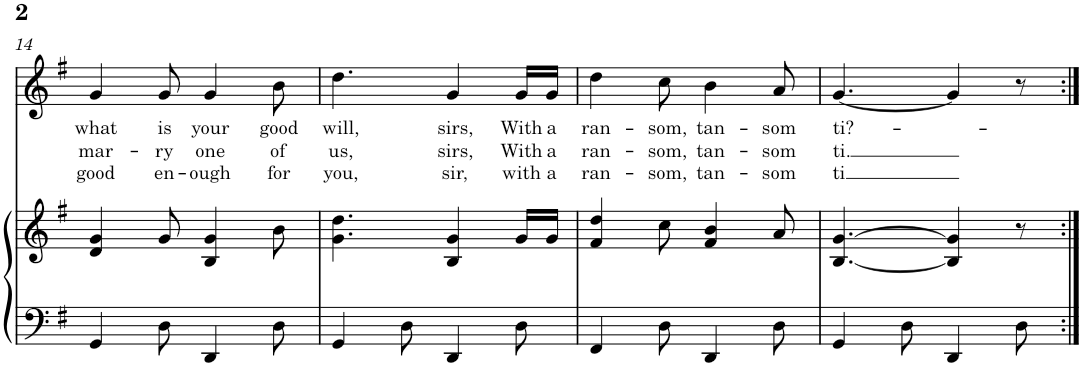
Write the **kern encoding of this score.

**kern	**kern	**kern	**text	**text	**text
*part2	*part2	*part1	*part1	*part1	*part1
*staff3	*staff2	*staff1	*staff1	*staff1	*staff1
*I"Piano	*	*I"Violin	*	*	*
*I'Pno	*	*I'Vln	*	*	*
!!LO:PB:g=z
*clefF4	*clefG2	*clefG2	*	*	*
*k[f#]	*k[f#]	*k[f#]	*	*	*
*M6/8	*M6/8	*M6/8	*	*	*
=14	=14	=14	=14	=14	=14
!	!	!	!LO:LY:b	!LO:LY:b	!LO:LY:b
4GG/	4d/ 4g/	4g/	what	mar-	good
!	!	!	!LO:LY:b	!LO:LY:b	!LO:LY:b
8D\	8g/	8g/	is	-ry	en-
!	!	!	!LO:LY:b	!LO:LY:b	!LO:LY:b
4DD/	4B/ 4g/	4g/	your	one	-ough
!	!	!	!LO:LY:b	!LO:LY:b	!LO:LY:b
8D\	8b\	8b\	good	of	for
=15	=15	=15	=15	=15	=15
!	!	!	!LO:LY:b	!LO:LY:b	!LO:LY:b
4GG/	4.g\ 4.dd\	4.dd\	will,	us,	you,
8D\	.	.	.	.	.
!	!	!	!LO:LY:b	!LO:LY:b	!LO:LY:b
4DD/	4B/ 4g/	4g/	sirs,	sirs,	sir,
!	!	!	!LO:LY:b	!LO:LY:b	!LO:LY:b
8D\	16g/LL	16g/LL	With	With	with
!	!	!	!LO:LY:b	!LO:LY:b	!LO:LY:b
.	16g/JJ	16g/JJ	a	a	a
=16	=16	=16	=16	=16	=16
!	!	!	!LO:LY:b	!LO:LY:b	!LO:LY:b
4FF#/	4f#/ 4dd/	4dd\	ran-	ran-	ran-
!	!	!	!LO:LY:b	!LO:LY:b	!LO:LY:b
8D\	8cc\	8cc\	-som,	-som,	-som,
!	!	!	!LO:LY:b	!LO:LY:b	!LO:LY:b
4DD/	4f#/ 4b/	4b\	tan-	tan-	tan-
!	!	!	!LO:LY:b	!LO:LY:b	!LO:LY:b
8D\	8a/	8a/	-som	-som	-som
=17	=17	=17	=17	=17	=17
!	!	!	!LO:LY:b	!LO:LY:b	!LO:LY:b
4GG/	[4.B/ [4.g/	[4.g/	ti?-	ti.	ti
8D\	.	.	.	.	.
4DD/	4B/] 4g/]	4g/]	.	.	.
8D\	8r	8r	.	.	.
=:|!	=:|!	=:|!	=:|!	=:|!	=:|!
*-	*-	*-	*-	*-	*-
